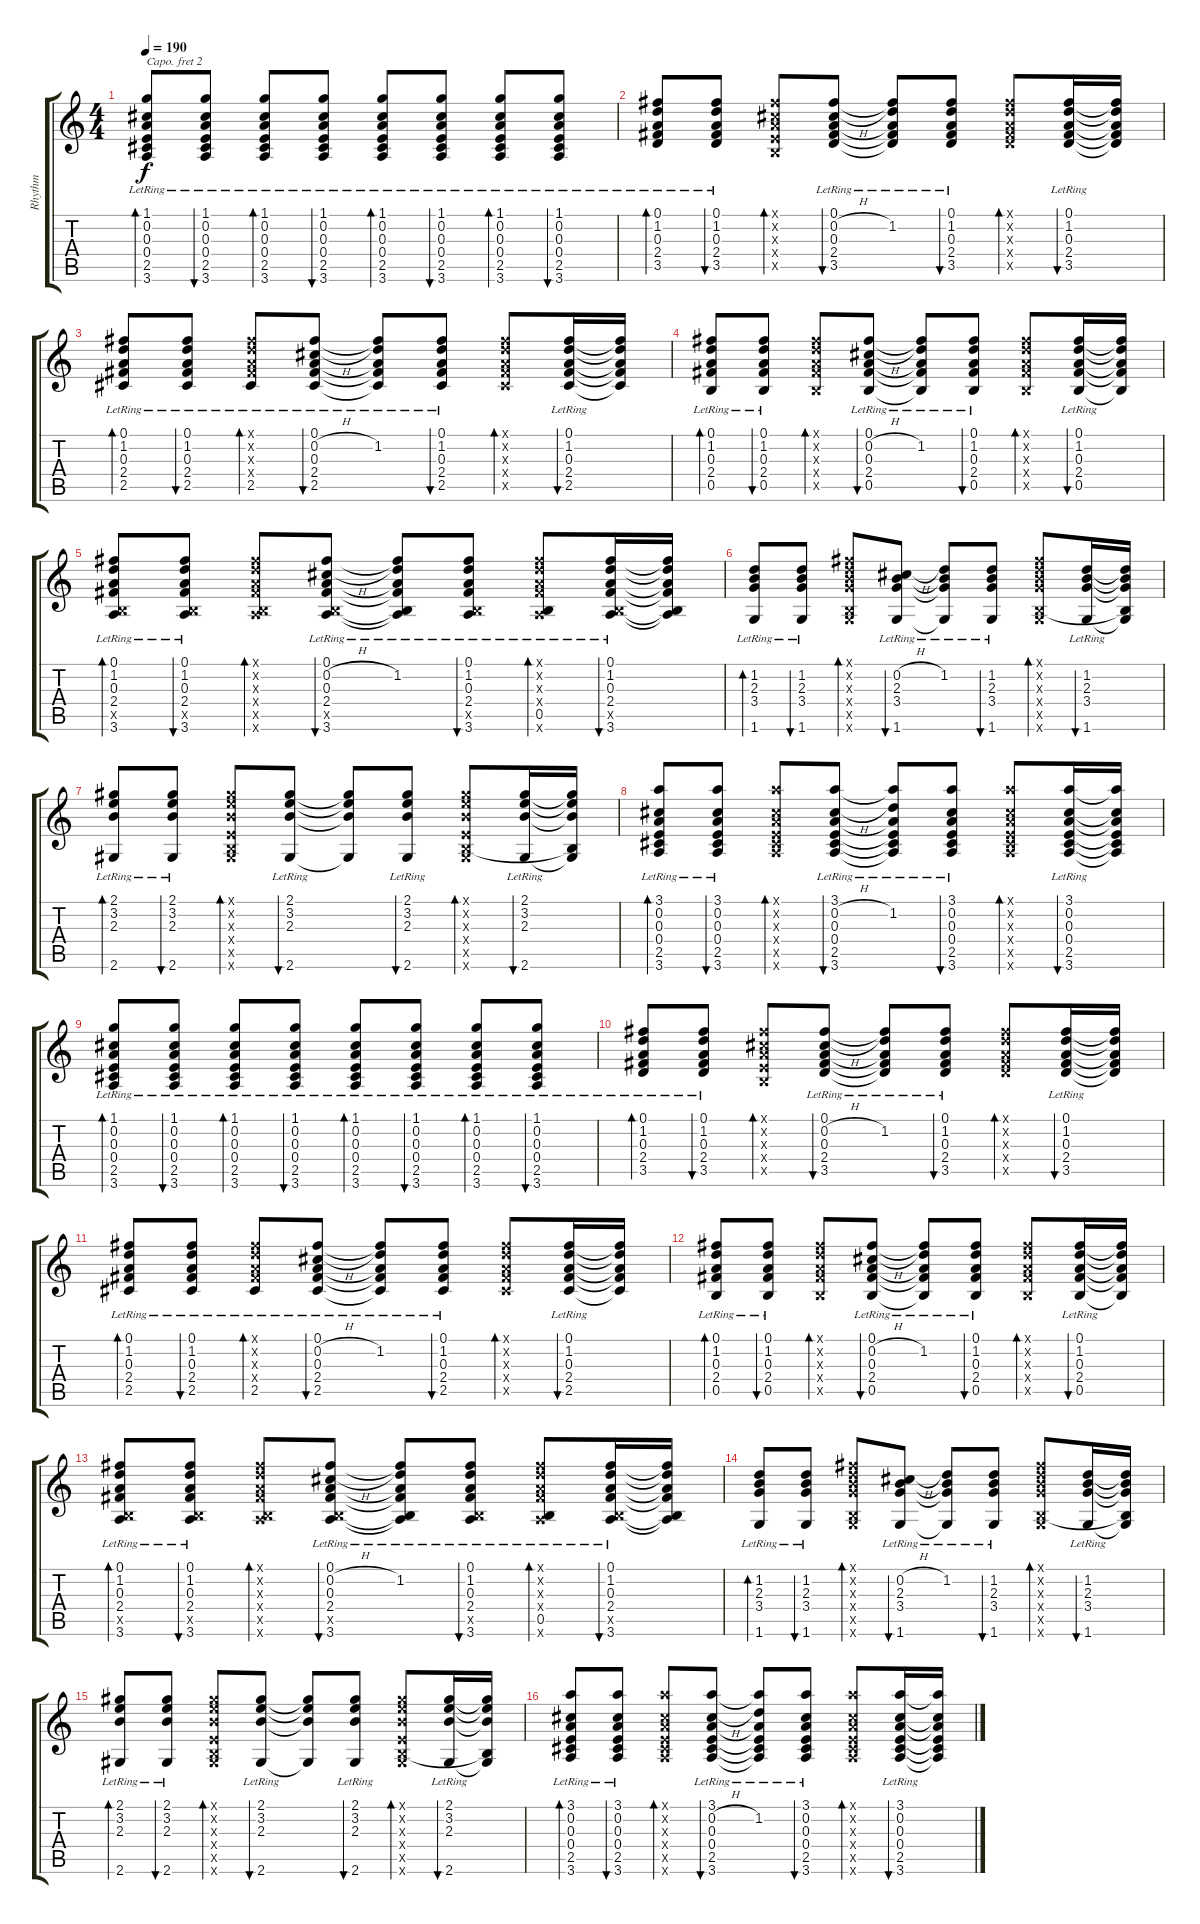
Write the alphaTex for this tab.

\track ("Rhythm" "Rhythm") {instrument acousticguitarsteel}
\staff {score tabs}
\capo 2
\tuning (E4 B3 G3 D3 A2 E2) {hide}
\ts (4 4)
\tempo 190
\clef g2
\ks c
(1.1{lr} 0.2{lr} 0.3{lr} 0.4{lr} 2.5{lr} 3.6{lr}).8{bd 60 dy f volume 5} (1.1{lr} 0.2{lr} 0.3{lr} 0.4{lr} 2.5{lr} 3.6{lr}).8{bu 60} (1.1{lr} 0.2{lr} 0.3{lr} 0.4{lr} 2.5{lr} 3.6{lr}).8{bd 60 volume 10} (1.1{lr} 0.2{lr} 0.3{lr} 0.4{lr} 2.5{lr} 3.6{lr}).8{bu 60} (1.1{lr} 0.2{lr} 0.3{lr} 0.4{lr} 2.5{lr} 3.6{lr}).8{bd 60} (1.1{lr} 0.2{lr} 0.3{lr} 0.4{lr} 2.5{lr} 3.6{lr}).8{bu 60 volume 13} (1.1{lr} 0.2{lr} 0.3{lr} 0.4{lr} 2.5{lr} 3.6{lr}).8{bd 60} (1.1{lr} 0.2{lr} 0.3{lr} 0.4{lr} 2.5{lr} 3.6{lr}).8{bu 60} |
(0.1{lr} 1.2{lr} 0.3{lr} 2.4{lr} 3.5{lr}).8{bd 60} (0.1{lr} 1.2{lr} 0.3{lr} 2.4{lr} 3.5{lr}).8{bu 60} (0.1{x} 0.2{x} 0.3{x} 0.4{x} 0.5{x}).8{bd 60} (0.1{lr} 0.2{h lr} 0.3{lr} 2.4{lr} 3.5{lr}).8{bu 60} (0.1{t} 1.2{lr} 0.3{t} 2.4{t} 3.5{t}).8 (0.1{lr} 1.2{lr} 0.3{lr} 2.4{lr} 3.5{lr}).8{bu 60} (0.1{x} 1.2{x} 0.3{x} 2.4{x} 3.5{x}).8{bd 60} (0.1{lr} 1.2{lr} 0.3{lr} 2.4{lr} 3.5{lr}).16{bu 60} (0.1{t} 1.2{t} 0.3{t} 2.4{t} 3.5{t}).16 |
(0.1{lr} 1.2{lr} 0.3{lr} 2.4{lr} 2.5{lr}).8{bd 60} (0.1{lr} 1.2{lr} 0.3{lr} 2.4{lr} 2.5{lr}).8{bu 60} (0.1{x} 1.2{x} 0.3{x} 2.4{x} 2.5{lr}).8{bd 60} (0.1{lr} 0.2{h lr} 0.3{lr} 2.4{lr} 2.5{lr}).8{bu 60} (0.1{t} 1.2{lr} 0.3{t} 2.4{t} 2.5{t}).8 (0.1{lr} 1.2{lr} 0.3{lr} 2.4{lr} 2.5{lr}).8{bu 60} (0.1{x} 1.2{x} 0.3{x} 2.4{x} 2.5{x}).8{bd 60} (0.1{lr} 1.2{lr} 0.3{lr} 2.4{lr} 2.5{lr}).16{bu 60} (0.1{t} 1.2{t} 0.3{t} 2.4{t} 2.5{t}).16 |
(0.1{lr} 1.2{lr} 0.3{lr} 2.4{lr} 0.5{lr}).8{bd 60} (0.1{lr} 1.2{lr} 0.3{lr} 2.4{lr} 0.5{lr}).8{bu 60} (0.1{x} 1.2{x} 0.3{x} 2.4{x} 0.5{x}).8{bd 60} (0.1{lr} 0.2{h lr} 0.3{lr} 2.4{lr} 0.5{lr}).8{bu 60} (0.1{t} 1.2{lr} 0.3{t} 2.4{t} 0.5{t}).8 (0.1{lr} 1.2{lr} 0.3{lr} 2.4{lr} 0.5{lr}).8{bu 60} (0.1{x} 1.2{x} 0.3{x} 2.4{x} 0.5{x}).8{bd 60} (0.1{lr} 1.2{lr} 0.3{lr} 2.4{lr} 0.5{lr}).16{bu 60} (0.1{t} 1.2{t} 0.3{t} 2.4{t} 0.5{t}).16 |
(0.1{lr} 1.2{lr} 0.3{lr} 2.4{lr} 0.5{x} 3.6{lr}).8{bd 60} (0.1{lr} 1.2{lr} 0.3{lr} 2.4{lr} 0.5{x} 3.6{lr}).8{bu 60} (0.1{x} 1.2{x} 0.3{x} 2.4{x} 0.5{x} 3.6{x}).8{bd 60} (0.1{lr} 0.2{h lr} 0.3{lr} 2.4{lr} 0.5{x} 3.6{lr}).8{bu 60} (0.1{t} 1.2{lr} 0.3{t} 2.4{t} 0.5{t} 3.6{t}).8 (0.1{lr} 1.2{lr} 0.3{lr} 2.4{lr} 0.5{x} 3.6{lr}).8{bu 60} (0.1{x} 1.2{x} 0.3{x} 2.4{x} 0.5{lr} 3.6{x}).8{bd 60} (0.1{lr} 1.2{lr} 0.3{lr} 2.4{lr} 0.5{x} 3.6{lr}).16{bu 60} (0.1{t} 1.2{t} 0.3{t} 2.4{t} 0.5{t} 3.6{t}).16 |
(1.2{lr} 2.3{lr} 3.4{lr} 1.6{lr}).8{bd 60} (1.2{lr} 2.3{lr} 3.4{lr} 1.6{lr}).8{bu 60} (0.1{x} 1.2{x} 2.3{x} 3.4{x} 0.5{x} 1.6{x}).8{bd 60} (0.2{h lr} 2.3{lr} 3.4{lr} 1.6{lr}).8{bu 60} (1.2{lr} 2.3{t} 3.4{t} 1.6{t}).8 (1.2{lr} 2.3{lr} 3.4{lr} 1.6{lr}).8{bu 60} (0.1{x} 1.2{x} 2.3{x} 3.4{x} 0.5{x} 1.6{x}).8{bd 60} (1.2{lr} 2.3{lr} 3.4{lr} 1.6{lr}).16{bu 60} (1.2{t} 2.3{t} 3.4{t} 0.5{t} 1.6{t}).16 |
(2.1{lr} 3.2{lr} 2.3{lr} 2.6{lr}).8{bd 60} (2.1{lr} 3.2{lr} 2.3{lr} 2.6{lr}).8{bu 60} (2.1{x} 3.2{x} 2.3{x} 0.4{x} 0.5{x} 2.6{x}).8{bd 60} (2.1{lr} 3.2{lr} 2.3{lr} 2.6{lr}).8{bu 60} (2.1{t} 3.2{t} 2.3{t} 2.6{t}).8 (2.1{lr} 3.2{lr} 2.3{lr} 2.6{lr}).8{bu 60} (2.1{x} 3.2{x} 2.3{x} 0.4{x} 0.5{x} 2.6{x}).8{bd 60} (2.1{lr} 3.2{lr} 2.3{lr} 2.6{lr}).16{bu 60} (2.1{t} 3.2{t} 2.3{t} 0.5{t} 2.6{t}).16 |
(3.1{lr} 0.2{lr} 0.3{lr} 0.4{lr} 2.5{lr} 3.6{lr}).8{bd 60} (3.1{lr} 0.2{lr} 0.3{lr} 0.4{lr} 2.5{lr} 3.6{lr}).8{bu 60} (3.1{x} 0.2{x} 0.3{x} 0.4{x} 2.5{x} 3.6{x}).8{bd 60} (3.1{lr} 0.2{h lr} 0.3{lr} 0.4{lr} 2.5{lr} 3.6{lr}).8{bu 60} (3.1{t} 1.2{lr} 0.3{t} 0.4{t} 2.5{t} 3.6{t}).8 (3.1{lr} 0.2{lr} 0.3{lr} 0.4{lr} 2.5{lr} 3.6{lr}).8{bu 60} (3.1{x} 0.2{x} 0.3{x} 0.4{x} 2.5{x} 3.6{x}).8{bd 60} (3.1{lr} 0.2{lr} 0.3{lr} 0.4{lr} 2.5{lr} 3.6{lr}).16{bu 60} (3.1{t} 0.2{t} 0.3{t} 0.4{t} 2.5{t} 3.6{t}).16 |
(1.1{lr} 0.2{lr} 0.3{lr} 0.4{lr} 2.5{lr} 3.6{lr}).8{bd 60 volume 5} (1.1{lr} 0.2{lr} 0.3{lr} 0.4{lr} 2.5{lr} 3.6{lr}).8{bu 60} (1.1{lr} 0.2{lr} 0.3{lr} 0.4{lr} 2.5{lr} 3.6{lr}).8{bd 60 volume 10} (1.1{lr} 0.2{lr} 0.3{lr} 0.4{lr} 2.5{lr} 3.6{lr}).8{bu 60} (1.1{lr} 0.2{lr} 0.3{lr} 0.4{lr} 2.5{lr} 3.6{lr}).8{bd 60} (1.1{lr} 0.2{lr} 0.3{lr} 0.4{lr} 2.5{lr} 3.6{lr}).8{bu 60 volume 13} (1.1{lr} 0.2{lr} 0.3{lr} 0.4{lr} 2.5{lr} 3.6{lr}).8{bd 60} (1.1{lr} 0.2{lr} 0.3{lr} 0.4{lr} 2.5{lr} 3.6{lr}).8{bu 60} |
(0.1{lr} 1.2{lr} 0.3{lr} 2.4{lr} 3.5{lr}).8{bd 60} (0.1{lr} 1.2{lr} 0.3{lr} 2.4{lr} 3.5{lr}).8{bu 60} (0.1{x} 0.2{x} 0.3{x} 0.4{x} 0.5{x}).8{bd 60} (0.1{lr} 0.2{h lr} 0.3{lr} 2.4{lr} 3.5{lr}).8{bu 60} (0.1{t} 1.2{lr} 0.3{t} 2.4{t} 3.5{t}).8 (0.1{lr} 1.2{lr} 0.3{lr} 2.4{lr} 3.5{lr}).8{bu 60} (0.1{x} 1.2{x} 0.3{x} 2.4{x} 3.5{x}).8{bd 60} (0.1{lr} 1.2{lr} 0.3{lr} 2.4{lr} 3.5{lr}).16{bu 60} (0.1{t} 1.2{t} 0.3{t} 2.4{t} 3.5{t}).16 |
(0.1{lr} 1.2{lr} 0.3{lr} 2.4{lr} 2.5{lr}).8{bd 60} (0.1{lr} 1.2{lr} 0.3{lr} 2.4{lr} 2.5{lr}).8{bu 60} (0.1{x} 1.2{x} 0.3{x} 2.4{x} 2.5{lr}).8{bd 60} (0.1{lr} 0.2{h lr} 0.3{lr} 2.4{lr} 2.5{lr}).8{bu 60} (0.1{t} 1.2{lr} 0.3{t} 2.4{t} 2.5{t}).8 (0.1{lr} 1.2{lr} 0.3{lr} 2.4{lr} 2.5{lr}).8{bu 60} (0.1{x} 1.2{x} 0.3{x} 2.4{x} 2.5{x}).8{bd 60} (0.1{lr} 1.2{lr} 0.3{lr} 2.4{lr} 2.5{lr}).16{bu 60} (0.1{t} 1.2{t} 0.3{t} 2.4{t} 2.5{t}).16 |
(0.1{lr} 1.2{lr} 0.3{lr} 2.4{lr} 0.5{lr}).8{bd 60} (0.1{lr} 1.2{lr} 0.3{lr} 2.4{lr} 0.5{lr}).8{bu 60} (0.1{x} 1.2{x} 0.3{x} 2.4{x} 0.5{x}).8{bd 60} (0.1{lr} 0.2{h lr} 0.3{lr} 2.4{lr} 0.5{lr}).8{bu 60} (0.1{t} 1.2{lr} 0.3{t} 2.4{t} 0.5{t}).8 (0.1{lr} 1.2{lr} 0.3{lr} 2.4{lr} 0.5{lr}).8{bu 60} (0.1{x} 1.2{x} 0.3{x} 2.4{x} 0.5{x}).8{bd 60} (0.1{lr} 1.2{lr} 0.3{lr} 2.4{lr} 0.5{lr}).16{bu 60} (0.1{t} 1.2{t} 0.3{t} 2.4{t} 0.5{t}).16 |
(0.1{lr} 1.2{lr} 0.3{lr} 2.4{lr} 0.5{x} 3.6{lr}).8{bd 60} (0.1{lr} 1.2{lr} 0.3{lr} 2.4{lr} 0.5{x} 3.6{lr}).8{bu 60} (0.1{x} 1.2{x} 0.3{x} 2.4{x} 0.5{x} 3.6{x}).8{bd 60} (0.1{lr} 0.2{h lr} 0.3{lr} 2.4{lr} 0.5{x} 3.6{lr}).8{bu 60} (0.1{t} 1.2{lr} 0.3{t} 2.4{t} 0.5{t} 3.6{t}).8 (0.1{lr} 1.2{lr} 0.3{lr} 2.4{lr} 0.5{x} 3.6{lr}).8{bu 60} (0.1{x} 1.2{x} 0.3{x} 2.4{x} 0.5{lr} 3.6{x}).8{bd 60} (0.1{lr} 1.2{lr} 0.3{lr} 2.4{lr} 0.5{x} 3.6{lr}).16{bu 60} (0.1{t} 1.2{t} 0.3{t} 2.4{t} 0.5{t} 3.6{t}).16 |
(1.2{lr} 2.3{lr} 3.4{lr} 1.6{lr}).8{bd 60} (1.2{lr} 2.3{lr} 3.4{lr} 1.6{lr}).8{bu 60} (0.1{x} 1.2{x} 2.3{x} 3.4{x} 0.5{x} 1.6{x}).8{bd 60} (0.2{h lr} 2.3{lr} 3.4{lr} 1.6{lr}).8{bu 60} (1.2{lr} 2.3{t} 3.4{t} 1.6{t}).8 (1.2{lr} 2.3{lr} 3.4{lr} 1.6{lr}).8{bu 60} (0.1{x} 1.2{x} 2.3{x} 3.4{x} 0.5{x} 1.6{x}).8{bd 60} (1.2{lr} 2.3{lr} 3.4{lr} 1.6{lr}).16{bu 60} (1.2{t} 2.3{t} 3.4{t} 0.5{t} 1.6{t}).16 |
(2.1{lr} 3.2{lr} 2.3{lr} 2.6{lr}).8{bd 60} (2.1{lr} 3.2{lr} 2.3{lr} 2.6{lr}).8{bu 60} (2.1{x} 3.2{x} 2.3{x} 0.4{x} 0.5{x} 2.6{x}).8{bd 60} (2.1{lr} 3.2{lr} 2.3{lr} 2.6{lr}).8{bu 60} (2.1{t} 3.2{t} 2.3{t} 2.6{t}).8 (2.1{lr} 3.2{lr} 2.3{lr} 2.6{lr}).8{bu 60} (2.1{x} 3.2{x} 2.3{x} 0.4{x} 0.5{x} 2.6{x}).8{bd 60} (2.1{lr} 3.2{lr} 2.3{lr} 2.6{lr}).16{bu 60} (2.1{t} 3.2{t} 2.3{t} 0.5{t} 2.6{t}).16 |
(3.1{lr} 0.2{lr} 0.3{lr} 0.4{lr} 2.5{lr} 3.6{lr}).8{bd 60} (3.1{lr} 0.2{lr} 0.3{lr} 0.4{lr} 2.5{lr} 3.6{lr}).8{bu 60} (3.1{x} 0.2{x} 0.3{x} 0.4{x} 2.5{x} 3.6{x}).8{bd 60} (3.1{lr} 0.2{h lr} 0.3{lr} 0.4{lr} 2.5{lr} 3.6{lr}).8{bu 60} (3.1{t} 1.2{lr} 0.3{t} 0.4{t} 2.5{t} 3.6{t}).8 (3.1{lr} 0.2{lr} 0.3{lr} 0.4{lr} 2.5{lr} 3.6{lr}).8{bu 60} (3.1{x} 0.2{x} 0.3{x} 0.4{x} 2.5{x} 3.6{x}).8{bd 60} (3.1{lr} 0.2{lr} 0.3{lr} 0.4{lr} 2.5{lr} 3.6{lr}).16{bu 60} (3.1{t} 0.2{t} 0.3{t} 0.4{t} 2.5{t} 3.6{t}).16
